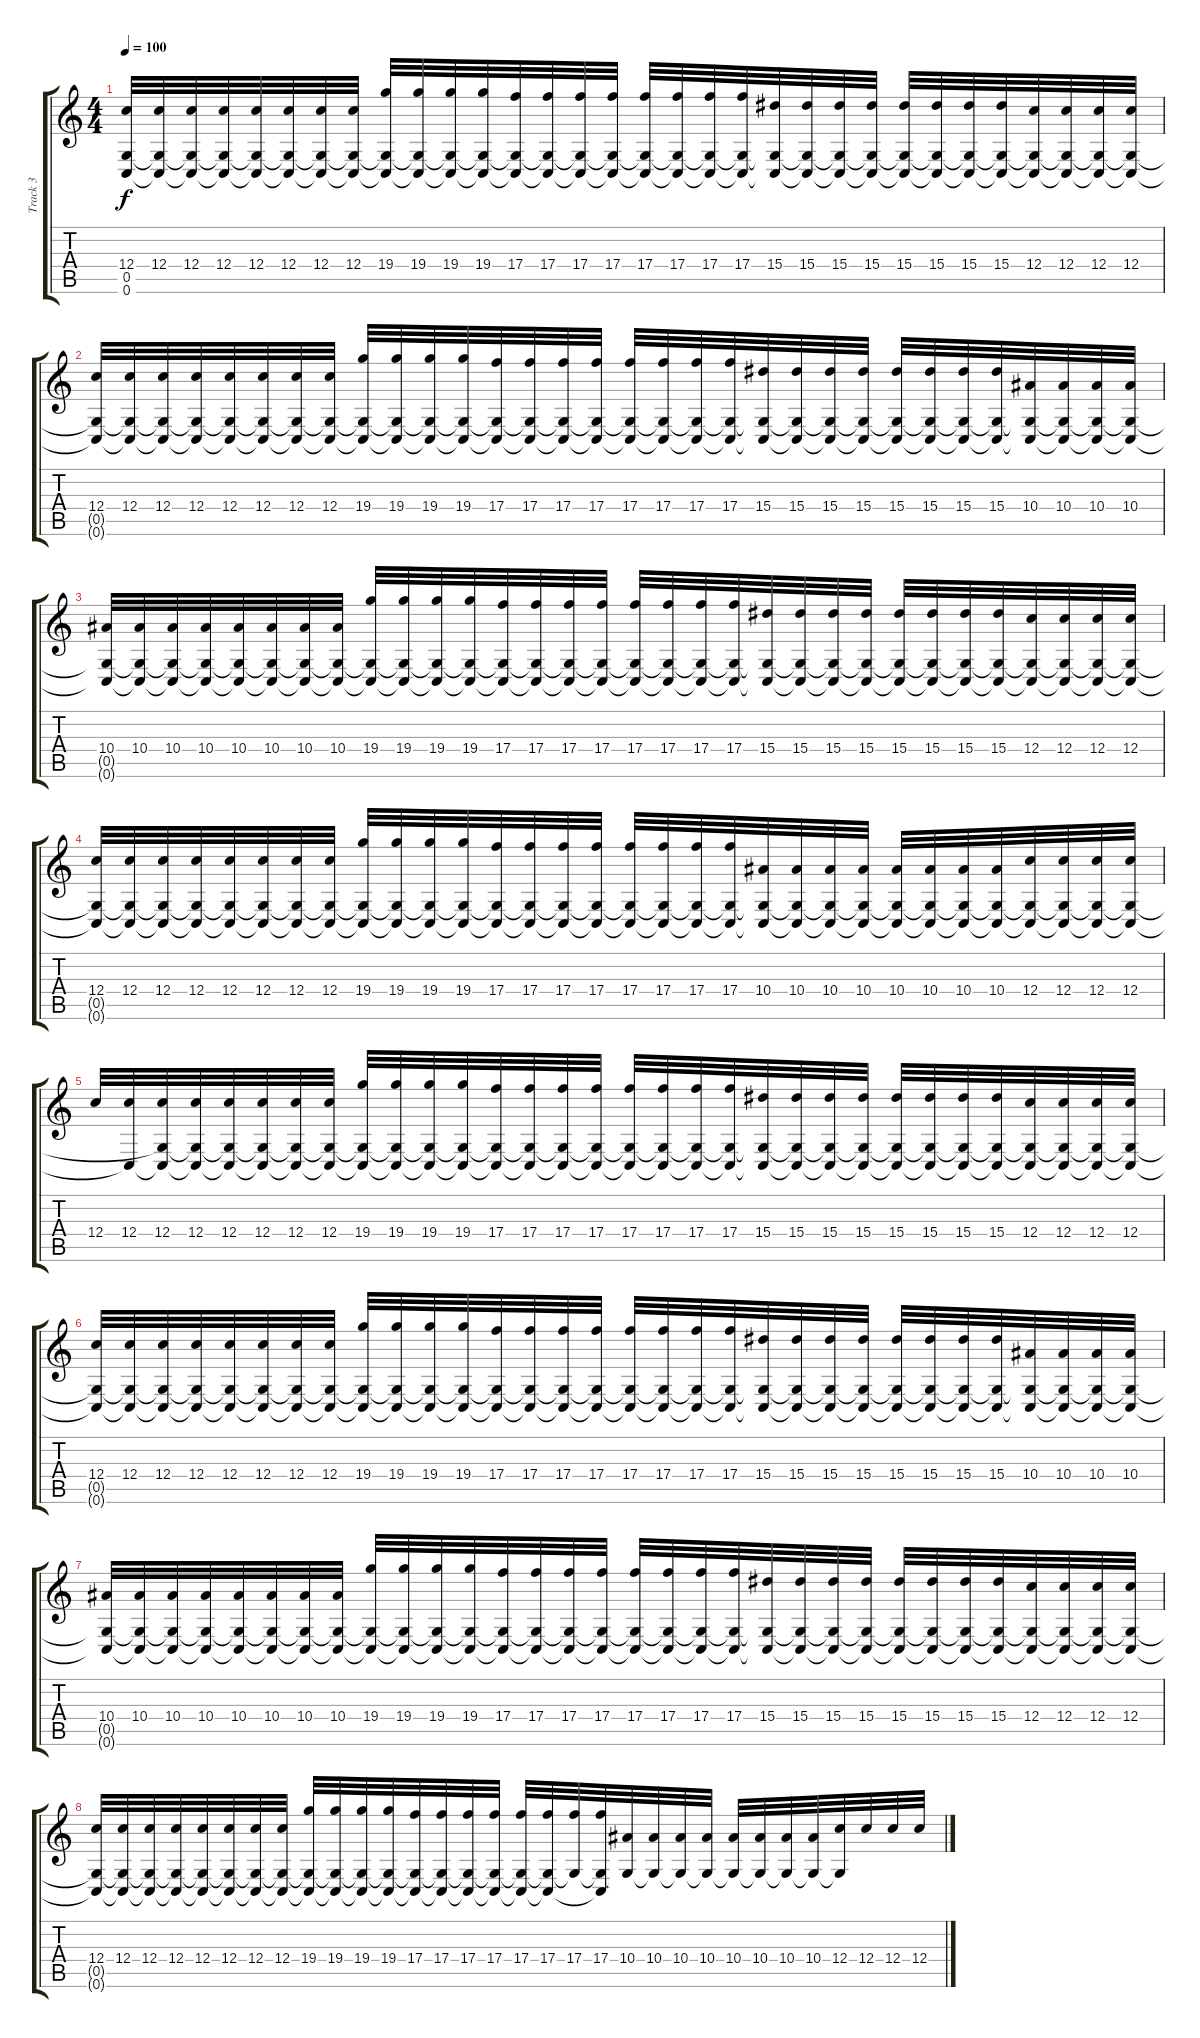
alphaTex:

\track ("Track 3" "Track 3") {instrument distortionguitar}
\staff {score tabs}
\tuning (D4 A3 F3 C3 G2 C2) {hide}
\ts (4 4)
\tempo 100
\clef g2
\ks c
(12.4 0.5 0.6).32{dy f} (12.4 0.5{t} 0.6{t}).32 (12.4 0.5{t} 0.6{t}).32 (12.4 0.5{t} 0.6{t}).32 (12.4 0.5{t} 0.6{t}).32 (12.4 0.5{t} 0.6{t}).32 (12.4 0.5{t} 0.6{t}).32 (12.4 0.5{t} 0.6{t}).32 (19.4 0.5{t} 0.6{t}).32 (19.4 0.5{t} 0.6{t}).32 (19.4 0.5{t} 0.6{t}).32 (19.4 0.5{t} 0.6{t}).32 (17.4 0.5{t} 0.6{t}).32 (17.4 0.5{t} 0.6{t}).32 (17.4 0.5{t} 0.6{t}).32 (17.4 0.5{t} 0.6{t}).32 (17.4 0.5{t} 0.6{t}).32 (17.4 0.5{t} 0.6{t}).32 (17.4 0.5{t} 0.6{t}).32 (17.4 0.5{t} 0.6{t}).32 (15.4 0.5{t} 0.6{t}).32 (15.4 0.5{t} 0.6{t}).32 (15.4 0.5{t} 0.6{t}).32 (15.4 0.5{t} 0.6{t}).32 (15.4 0.5{t} 0.6{t}).32 (15.4 0.5{t} 0.6{t}).32 (15.4 0.5{t} 0.6{t}).32 (15.4 0.5{t} 0.6{t}).32 (12.4 0.5{t} 0.6{t}).32 (12.4 0.5{t} 0.6{t}).32 (12.4 0.5{t} 0.6{t}).32 (12.4 0.5{t} 0.6{t}).32 |
(12.4 0.5{t} 0.6{t}).32 (12.4 0.5{t} 0.6{t}).32 (12.4 0.5{t} 0.6{t}).32 (12.4 0.5{t} 0.6{t}).32 (12.4 0.5{t} 0.6{t}).32 (12.4 0.5{t} 0.6{t}).32 (12.4 0.5{t} 0.6{t}).32 (12.4 0.5{t} 0.6{t}).32 (19.4 0.5{t} 0.6{t}).32 (19.4 0.5{t} 0.6{t}).32 (19.4 0.5{t} 0.6{t}).32 (19.4 0.5{t} 0.6{t}).32 (17.4 0.5{t} 0.6{t}).32 (17.4 0.5{t} 0.6{t}).32 (17.4 0.5{t} 0.6{t}).32 (17.4 0.5{t} 0.6{t}).32 (17.4 0.5{t} 0.6{t}).32 (17.4 0.5{t} 0.6{t}).32 (17.4 0.5{t} 0.6{t}).32 (17.4 0.5{t} 0.6{t}).32 (15.4 0.5{t} 0.6{t}).32 (15.4 0.5{t} 0.6{t}).32 (15.4 0.5{t} 0.6{t}).32 (15.4 0.5{t} 0.6{t}).32 (15.4 0.5{t} 0.6{t}).32 (15.4 0.5{t} 0.6{t}).32 (15.4 0.5{t} 0.6{t}).32 (15.4 0.5{t} 0.6{t}).32 (10.4 0.5{t} 0.6{t}).32 (10.4 0.5{t} 0.6{t}).32 (10.4 0.5{t} 0.6{t}).32 (10.4 0.5{t} 0.6{t}).32 |
(10.4 0.5{t} 0.6{t}).32 (10.4 0.5{t} 0.6{t}).32 (10.4 0.5{t} 0.6{t}).32 (10.4 0.5{t} 0.6{t}).32 (10.4 0.5{t} 0.6{t}).32 (10.4 0.5{t} 0.6{t}).32 (10.4 0.5{t} 0.6{t}).32 (10.4 0.5{t} 0.6{t}).32 (19.4 0.5{t} 0.6{t}).32 (19.4 0.5{t} 0.6{t}).32 (19.4 0.5{t} 0.6{t}).32 (19.4 0.5{t} 0.6{t}).32 (17.4 0.5{t} 0.6{t}).32 (17.4 0.5{t} 0.6{t}).32 (17.4 0.5{t} 0.6{t}).32 (17.4 0.5{t} 0.6{t}).32 (17.4 0.5{t} 0.6{t}).32 (17.4 0.5{t} 0.6{t}).32 (17.4 0.5{t} 0.6{t}).32 (17.4 0.5{t} 0.6{t}).32 (15.4 0.5{t} 0.6{t}).32 (15.4 0.5{t} 0.6{t}).32 (15.4 0.5{t} 0.6{t}).32 (15.4 0.5{t} 0.6{t}).32 (15.4 0.5{t} 0.6{t}).32 (15.4 0.5{t} 0.6{t}).32 (15.4 0.5{t} 0.6{t}).32 (15.4 0.5{t} 0.6{t}).32 (12.4 0.5{t} 0.6{t}).32 (12.4 0.5{t} 0.6{t}).32 (12.4 0.5{t} 0.6{t}).32 (12.4 0.5{t} 0.6{t}).32 |
(12.4 0.5{t} 0.6{t}).32 (12.4 0.5{t} 0.6{t}).32 (12.4 0.5{t} 0.6{t}).32 (12.4 0.5{t} 0.6{t}).32 (12.4 0.5{t} 0.6{t}).32 (12.4 0.5{t} 0.6{t}).32 (12.4 0.5{t} 0.6{t}).32 (12.4 0.5{t} 0.6{t}).32 (19.4 0.5{t} 0.6{t}).32 (19.4 0.5{t} 0.6{t}).32 (19.4 0.5{t} 0.6{t}).32 (19.4 0.5{t} 0.6{t}).32 (17.4 0.5{t} 0.6{t}).32 (17.4 0.5{t} 0.6{t}).32 (17.4 0.5{t} 0.6{t}).32 (17.4 0.5{t} 0.6{t}).32 (17.4 0.5{t} 0.6{t}).32 (17.4 0.5{t} 0.6{t}).32 (17.4 0.5{t} 0.6{t}).32 (17.4 0.5{t} 0.6{t}).32 (10.4 0.5{t} 0.6{t}).32 (10.4 0.5{t} 0.6{t}).32 (10.4 0.5{t} 0.6{t}).32 (10.4 0.5{t} 0.6{t}).32 (10.4 0.5{t} 0.6{t}).32 (10.4 0.5{t} 0.6{t}).32 (10.4 0.5{t} 0.6{t}).32 (10.4 0.5{t} 0.6{t}).32 (12.4 0.5{t} 0.6{t}).32 (12.4 0.5{t} 0.6{t}).32 (12.4 0.5{t} 0.6{t}).32 (12.4 0.5{t} 0.6{t}).32 |
12.4.32 (12.4 0.6{t}).32 (12.4 0.5{t} 0.6{t}).32 (12.4 0.5{t} 0.6{t}).32 (12.4 0.5{t} 0.6{t}).32 (12.4 0.5{t} 0.6{t}).32 (12.4 0.5{t} 0.6{t}).32 (12.4 0.5{t} 0.6{t}).32 (19.4 0.5{t} 0.6{t}).32 (19.4 0.5{t} 0.6{t}).32 (19.4 0.5{t} 0.6{t}).32 (19.4 0.5{t} 0.6{t}).32 (17.4 0.5{t} 0.6{t}).32 (17.4 0.5{t} 0.6{t}).32 (17.4 0.5{t} 0.6{t}).32 (17.4 0.5{t} 0.6{t}).32 (17.4 0.5{t} 0.6{t}).32 (17.4 0.5{t} 0.6{t}).32 (17.4 0.5{t} 0.6{t}).32 (17.4 0.5{t} 0.6{t}).32 (15.4 0.5{t} 0.6{t}).32 (15.4 0.5{t} 0.6{t}).32 (15.4 0.5{t} 0.6{t}).32 (15.4 0.5{t} 0.6{t}).32 (15.4 0.5{t} 0.6{t}).32 (15.4 0.5{t} 0.6{t}).32 (15.4 0.5{t} 0.6{t}).32 (15.4 0.5{t} 0.6{t}).32 (12.4 0.5{t} 0.6{t}).32 (12.4 0.5{t} 0.6{t}).32 (12.4 0.5{t} 0.6{t}).32 (12.4 0.5{t} 0.6{t}).32 |
(12.4 0.5{t} 0.6{t}).32 (12.4 0.5{t} 0.6{t}).32 (12.4 0.5{t} 0.6{t}).32 (12.4 0.5{t} 0.6{t}).32 (12.4 0.5{t} 0.6{t}).32 (12.4 0.5{t} 0.6{t}).32 (12.4 0.5{t} 0.6{t}).32 (12.4 0.5{t} 0.6{t}).32 (19.4 0.5{t} 0.6{t}).32 (19.4 0.5{t} 0.6{t}).32 (19.4 0.5{t} 0.6{t}).32 (19.4 0.5{t} 0.6{t}).32 (17.4 0.5{t} 0.6{t}).32 (17.4 0.5{t} 0.6{t}).32 (17.4 0.5{t} 0.6{t}).32 (17.4 0.5{t} 0.6{t}).32 (17.4 0.5{t} 0.6{t}).32 (17.4 0.5{t} 0.6{t}).32 (17.4 0.5{t} 0.6{t}).32 (17.4 0.5{t} 0.6{t}).32 (15.4 0.5{t} 0.6{t}).32 (15.4 0.5{t} 0.6{t}).32 (15.4 0.5{t} 0.6{t}).32 (15.4 0.5{t} 0.6{t}).32 (15.4 0.5{t} 0.6{t}).32 (15.4 0.5{t} 0.6{t}).32 (15.4 0.5{t} 0.6{t}).32 (15.4 0.5{t} 0.6{t}).32 (10.4 0.5{t} 0.6{t}).32 (10.4 0.5{t} 0.6{t}).32 (10.4 0.5{t} 0.6{t}).32 (10.4 0.5{t} 0.6{t}).32 |
(10.4 0.5{t} 0.6{t}).32 (10.4 0.5{t} 0.6{t}).32 (10.4 0.5{t} 0.6{t}).32 (10.4 0.5{t} 0.6{t}).32 (10.4 0.5{t} 0.6{t}).32 (10.4 0.5{t} 0.6{t}).32 (10.4 0.5{t} 0.6{t}).32 (10.4 0.5{t} 0.6{t}).32 (19.4 0.5{t} 0.6{t}).32 (19.4 0.5{t} 0.6{t}).32 (19.4 0.5{t} 0.6{t}).32 (19.4 0.5{t} 0.6{t}).32 (17.4 0.5{t} 0.6{t}).32 (17.4 0.5{t} 0.6{t}).32 (17.4 0.5{t} 0.6{t}).32 (17.4 0.5{t} 0.6{t}).32 (17.4 0.5{t} 0.6{t}).32 (17.4 0.5{t} 0.6{t}).32 (17.4 0.5{t} 0.6{t}).32 (17.4 0.5{t} 0.6{t}).32 (15.4 0.5{t} 0.6{t}).32 (15.4 0.5{t} 0.6{t}).32 (15.4 0.5{t} 0.6{t}).32 (15.4 0.5{t} 0.6{t}).32 (15.4 0.5{t} 0.6{t}).32 (15.4 0.5{t} 0.6{t}).32 (15.4 0.5{t} 0.6{t}).32 (15.4 0.5{t} 0.6{t}).32 (12.4 0.5{t} 0.6{t}).32 (12.4 0.5{t} 0.6{t}).32 (12.4 0.5{t} 0.6{t}).32 (12.4 0.5{t} 0.6{t}).32 |
(12.4 0.5{t} 0.6{t}).32 (12.4 0.5{t} 0.6{t}).32 (12.4 0.5{t} 0.6{t}).32 (12.4 0.5{t} 0.6{t}).32 (12.4 0.5{t} 0.6{t}).32 (12.4 0.5{t} 0.6{t}).32 (12.4 0.5{t} 0.6{t}).32 (12.4 0.5{t} 0.6{t}).32 (19.4 0.5{t} 0.6{t}).32 (19.4 0.5{t} 0.6{t}).32 (19.4 0.5{t} 0.6{t}).32 (19.4 0.5{t} 0.6{t}).32 (17.4 0.5{t} 0.6{t}).32 (17.4 0.5{t} 0.6{t}).32 (17.4 0.5{t} 0.6{t}).32 (17.4 0.5{t} 0.6{t}).32 (17.4 0.5{t} 0.6{t}).32 (17.4 0.5{t} 0.6{t}).32 (17.4 0.5{t}).32 (17.4 0.5{t} 0.6{t}).32 (10.4 0.5{t}).32 (10.4 0.5{t}).32 (10.4 0.5{t}).32 (10.4 0.5{t}).32 (10.4 0.5{t}).32 (10.4 0.5{t}).32 (10.4 0.5{t}).32 (10.4 0.5{t}).32 (12.4 0.5{t}).32 12.4.32 12.4.32 12.4.32
